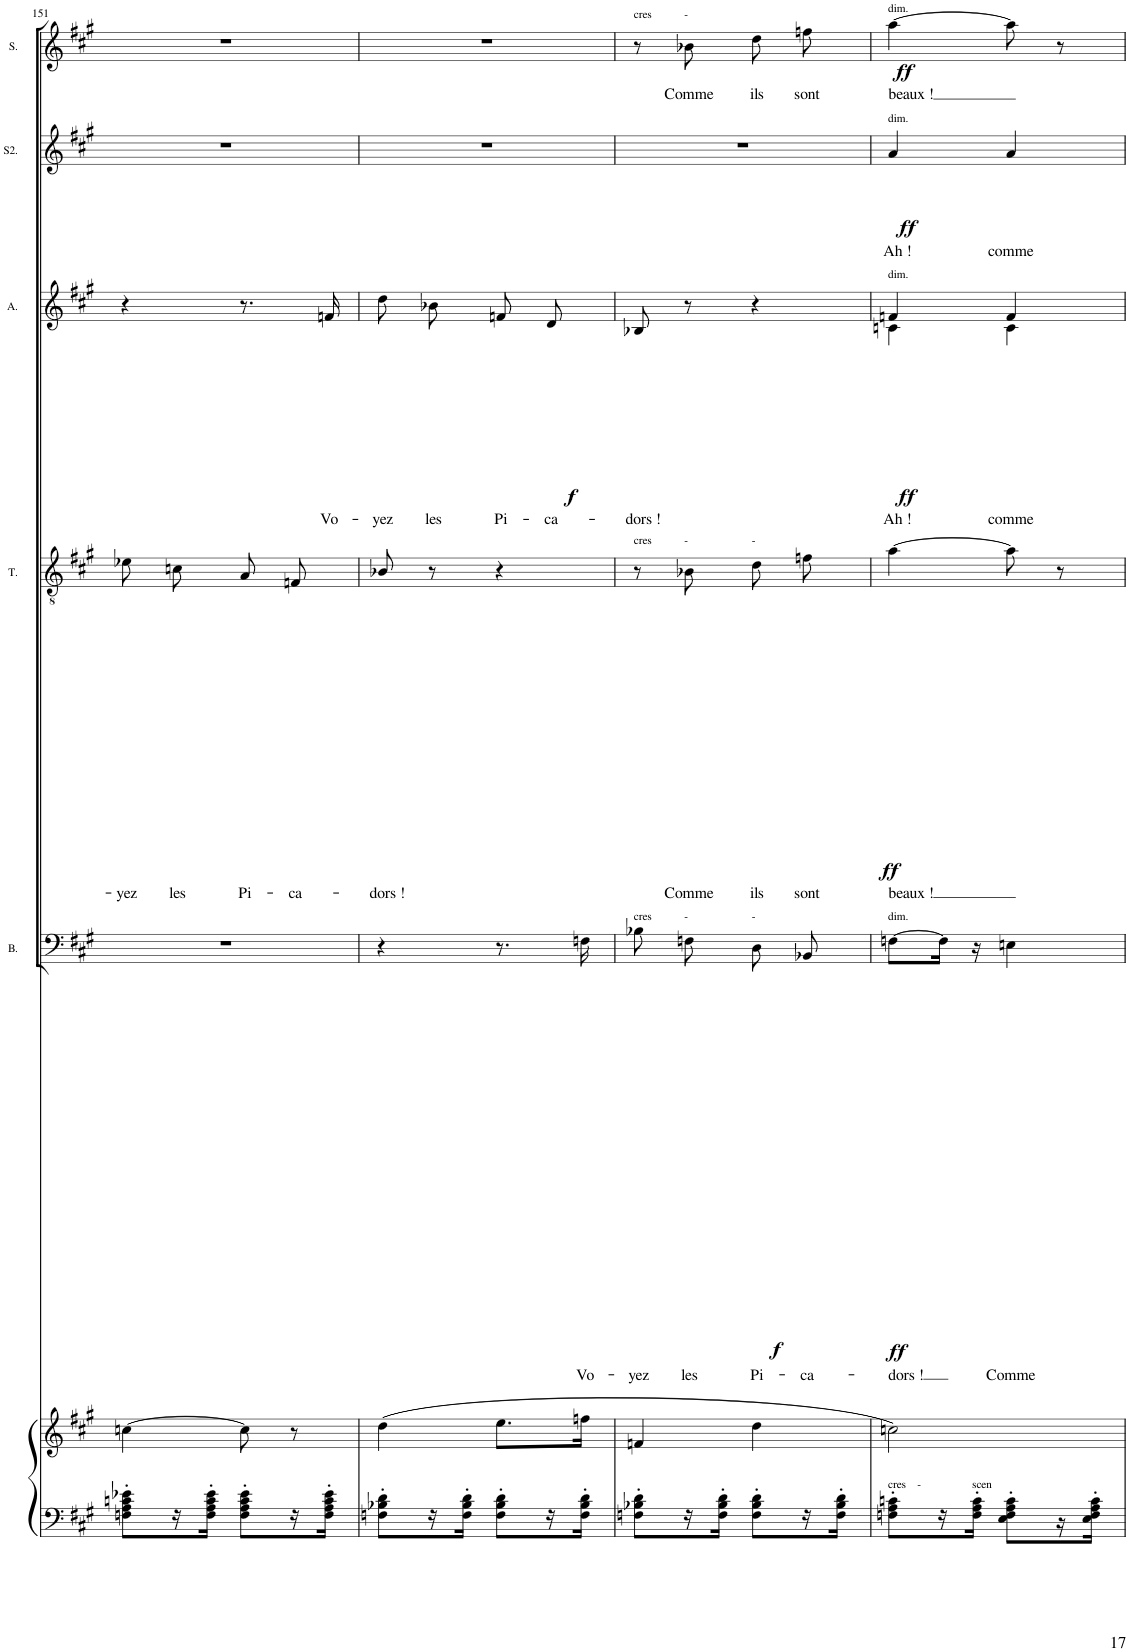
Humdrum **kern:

**kern	**kern	**kern	**text	**dynam	**kern	**text	**dynam	**kern	**text	**dynam	**kern	**text	**dynam	**kern	**text	**dynam
*part6	*part6	*part5	*part5	*part5	*part4	*part4	*part4	*part3	*part3	*part3	*part2	*part2	*part2	*part1	*part1	*part1
*staff7	*staff6	*staff5	*staff5	*staff5	*staff4	*staff4	*staff4	*staff3	*staff3	*staff3	*staff2	*staff2	*staff2	*staff1	*staff1	*staff1
*I"Piano	*	*I"BASSES	*	*	*I"TENORS.	*	*	*I"ALTI.	*	*	*I"SOPRANI 2.	*	*	*I"SOPRANI	*	*
*I'Pno	*	*I'B.	*	*	*I'T.	*	*	*I'A.	*	*	*I'S2.	*	*	*I'S.	*	*
!!LO:PB:g=z
*clefF4	*clefG2	*clefF4	*	*	*clefGv2	*	*	*clefG2	*	*	*clefG2	*	*	*clefG2	*	*
*k[f#c#g#]	*k[f#c#g#]	*k[f#c#g#]	*	*	*k[f#c#g#]	*	*	*k[f#c#g#]	*	*	*k[f#c#g#]	*	*	*k[f#c#g#]	*	*
*M2/4	*M2/4	*M2/4	*	*	*M2/4	*	*	*M2/4	*	*	*M2/4	*	*	*M2/4	*	*
=151	=151	=151	=151	=151	=151	=151	=151	=151	=151	=151	=151	=151	=151	=151	=151	=151
!	!	!	!	!	!	!LO:LY:b	!	!	!	!	!	!	!	!	!	!
8Fn\' 8A\' 8cn\' 8e-X\'L	[4ccn\	2r	.	.	8e-X\L	-yez	.	4r	.	.	2r	.	.	2r	.	.
!	!	!	!	!	!	!LO:LY:b	!	!	!	!	!	!	!	!	!	!
16r	.	.	.	.	8cn\J	les	.	.	.	.	.	.	.	.	.	.
16F\' 16A\' 16c\' 16e-\'JJ	.	.	.	.	.	.	.	.	.	.	.	.	.	.	.	.
!	!	!	!	!	!	!LO:LY:b	!	!	!	!	!	!	!	!	!	!
8F\' 8A\' 8c\' 8e-\'L	8cc\]	.	.	.	8A/L	Pi-	.	8.r	.	.	.	.	.	.	.	.
!	!	!	!	!	!	!LO:LY:b	!	!	!	!	!	!	!	!	!	!
16r	8r	.	.	.	8Fn/J	-ca-	.	.	.	.	.	.	.	.	.	.
!	!	!	!	!	!	!	!	!	!LO:LY:b	!LO:DY:b	!	!	!	!	!	!
16F\' 16A\' 16c\' 16e-\'JJ	.	.	.	.	.	.	.	16fn/	Vo-	f	.	.	.	.	.	.
=152	=152	=152	=152	=152	=152	=152	=152	=152	=152	=152	=152	=152	=152	=152	=152	=152
!	!	!	!	!	!	!LO:LY:b	!	!	!LO:LY:b	!	!	!	!	!	!	!
8Fn\' 8B-X\' 8d\'L	(4dd\	4r	.	.	8B-X/	-dors !	.	8dd\L	-yez	.	2r	.	.	2r	.	.
!	!	!	!	!	!	!	!	!	!LO:LY:b	!	!	!	!	!	!	!
16r	.	.	.	.	8r	.	.	8b-X\J	les	.	.	.	.	.	.	.
16F\' 16B-\' 16d\'JJ	.	.	.	.	.	.	.	.	.	.	.	.	.	.	.	.
!	!	!	!	!	!	!	!	!	!LO:LY:b	!	!	!	!	!	!	!
8F\' 8B-\' 8d\'L	8.ee\L	8.r	.	.	4r	.	.	8fn/L	Pi-	.	.	.	.	.	.	.
!	!	!	!	!	!	!	!	!	!LO:LY:b	!	!	!	!	!	!	!
16r	.	.	.	.	.	.	.	8d/J	-ca-	.	.	.	.	.	.	.
!	!	!	!LO:LY:b	!LO:DY:b	!	!	!	!	!	!	!	!	!	!	!	!
16F\' 16B-\' 16d\'JJ	16ffn\Jk	16Fn\	Vo-	f	.	.	.	.	.	.	.	.	.	.	.	.
=153	=153	=153	=153	=153	=153	=153	=153	=153	=153	=153	=153	=153	=153	=153	=153	=153
!	!	!	!	!	!	!	!	!	!	!	!	!	!	!LO:TX:a:t=cres	!	!
!	!	!	!	!	!LO:TX:a:t=cres	!	!	!	!	!	!	!	!	!	!	!
!	!	!LO:TX:a:t=cres	!	!	!	!	!	!	!	!	!	!	!	!	!	!
!	!	!	!LO:LY:b	!	!	!	!	!	!LO:LY:b	!	!	!	!	!	!	!
8Fn\' 8B-X\' 8d\'L	4fn/	8B-X\	-yez	.	8r	.	.	8B-X/	-dors !	.	2r	.	.	8r	.	.
!	!	!	!	!	!	!	!	!	!	!	!	!	!	!LO:TX:a:t=-	!	!
!	!	!	!	!	!LO:TX:a:t=-	!	!	!	!	!	!	!	!	!	!	!
!	!	!LO:TX:a:t=-	!	!	!	!	!	!	!	!	!	!	!	!	!	!
!	!	!	!LO:LY:b	!	!	!LO:LY:b	!	!	!	!	!	!	!	!	!LO:LY:b	!
16r	.	8Fn\	les	.	8B-X\	Comme	.	8r	.	.	.	.	.	8b-X\	Comme	.
16F\' 16B-\' 16d\'JJ	.	.	.	.	.	.	.	.	.	.	.	.	.	.	.	.
!	!	!	!	!	!LO:TX:a:t=-	!	!	!	!	!	!	!	!	!	!	!
!	!	!LO:TX:a:t=-	!	!	!	!	!	!	!	!	!	!	!	!	!	!
!	!	!	!LO:LY:b	!	!	!LO:LY:b	!	!	!	!	!	!	!	!	!LO:LY:b	!
8F\' 8B-\' 8d\'L	4dd\	8D\	Pi-	.	8d\L	ils	.	4r	.	.	.	.	.	8dd\L	ils	.
!	!	!	!LO:LY:b	!	!	!LO:LY:b	!	!	!	!	!	!	!	!	!LO:LY:b	!
16r	.	8BB-X/	-ca-	.	8fn\J	sont	.	.	.	.	.	.	.	8ffn\J	sont	.
16F\' 16B-\' 16d\'JJ	.	.	.	.	.	.	.	.	.	.	.	.	.	.	.	.
=154	=154	=154	=154	=154	=154	=154	=154	=154	=154	=154	=154	=154	=154	=154	=154	=154
!	!	!	!	!	!	!	!	!	!	!	!	!	!	!LO:TX:a:t=dim.	!	!
!	!	!	!	!	!	!	!	!	!	!	!LO:TX:a:t=dim.	!	!	!	!	!
!	!	!	!	!	!	!	!	!LO:TX:a:t=dim.	!	!	!	!	!	!	!	!
!	!	!LO:TX:a:t=dim.	!	!	!	!	!	!	!	!	!	!	!	!	!	!
!LO:TX:a:t=cres    -	!	!	!	!	!	!	!	!	!	!	!	!	!	!	!	!
!	!	!	!LO:LY:b	!LO:DY:b	!	!LO:LY:b	!LO:DY:b	!	!LO:LY:b	!LO:DY:b	!	!LO:LY:b	!LO:DY:b	!	!LO:LY:b	!LO:DY:b
*	*	*	*	*	*	*	*	*^	*	*	*	*	*	*	*	*
8Fn\' 8A\' 8cn\'L	2ccn\)	[8Fn\L	-dors !	ff	[4a\	beaux !	ff	4fn/	4cn\	Ah !	ff	4a/	Ah !	ff	[4aa\	beaux !	ff
16r	.	16F\Jk]	.	.	.	.	.	.	.	.	.	.	.	.	.	.	.
!LO:TX:a:t=scen	!	!	!	!	!	!	!	!	!	!	!	!	!	!	!	!	!
16F\' 16A\' 16c\'JJ	.	16r	.	.	.	.	.	.	.	.	.	.	.	.	.	.	.
!	!	!	!LO:LY:b	!	!	!	!	!	!	!LO:LY:b	!	!	!LO:LY:b	!	!	!	!
8E\' 8F\' 8A\' 8c\'L	.	4En\	Comme	.	8a\]	.	.	4f/	4c\	comme	.	4a/	comme	.	8aa\]	.	.
16r	.	.	.	.	8r	.	.	.	.	.	.	.	.	.	8r	.	.
16E\' 16F\' 16A\' 16c\'JJ	.	.	.	.	.	.	.	.	.	.	.	.	.	.	.	.	.
*	*	*	*	*	*	*	*	*v	*v	*	*	*	*	*	*	*	*
=	=	=	=	=	=	=	=	=	=	=	=	=	=	=	=	=
*-	*-	*-	*-	*-	*-	*-	*-	*-	*-	*-	*-	*-	*-	*-	*-	*-
